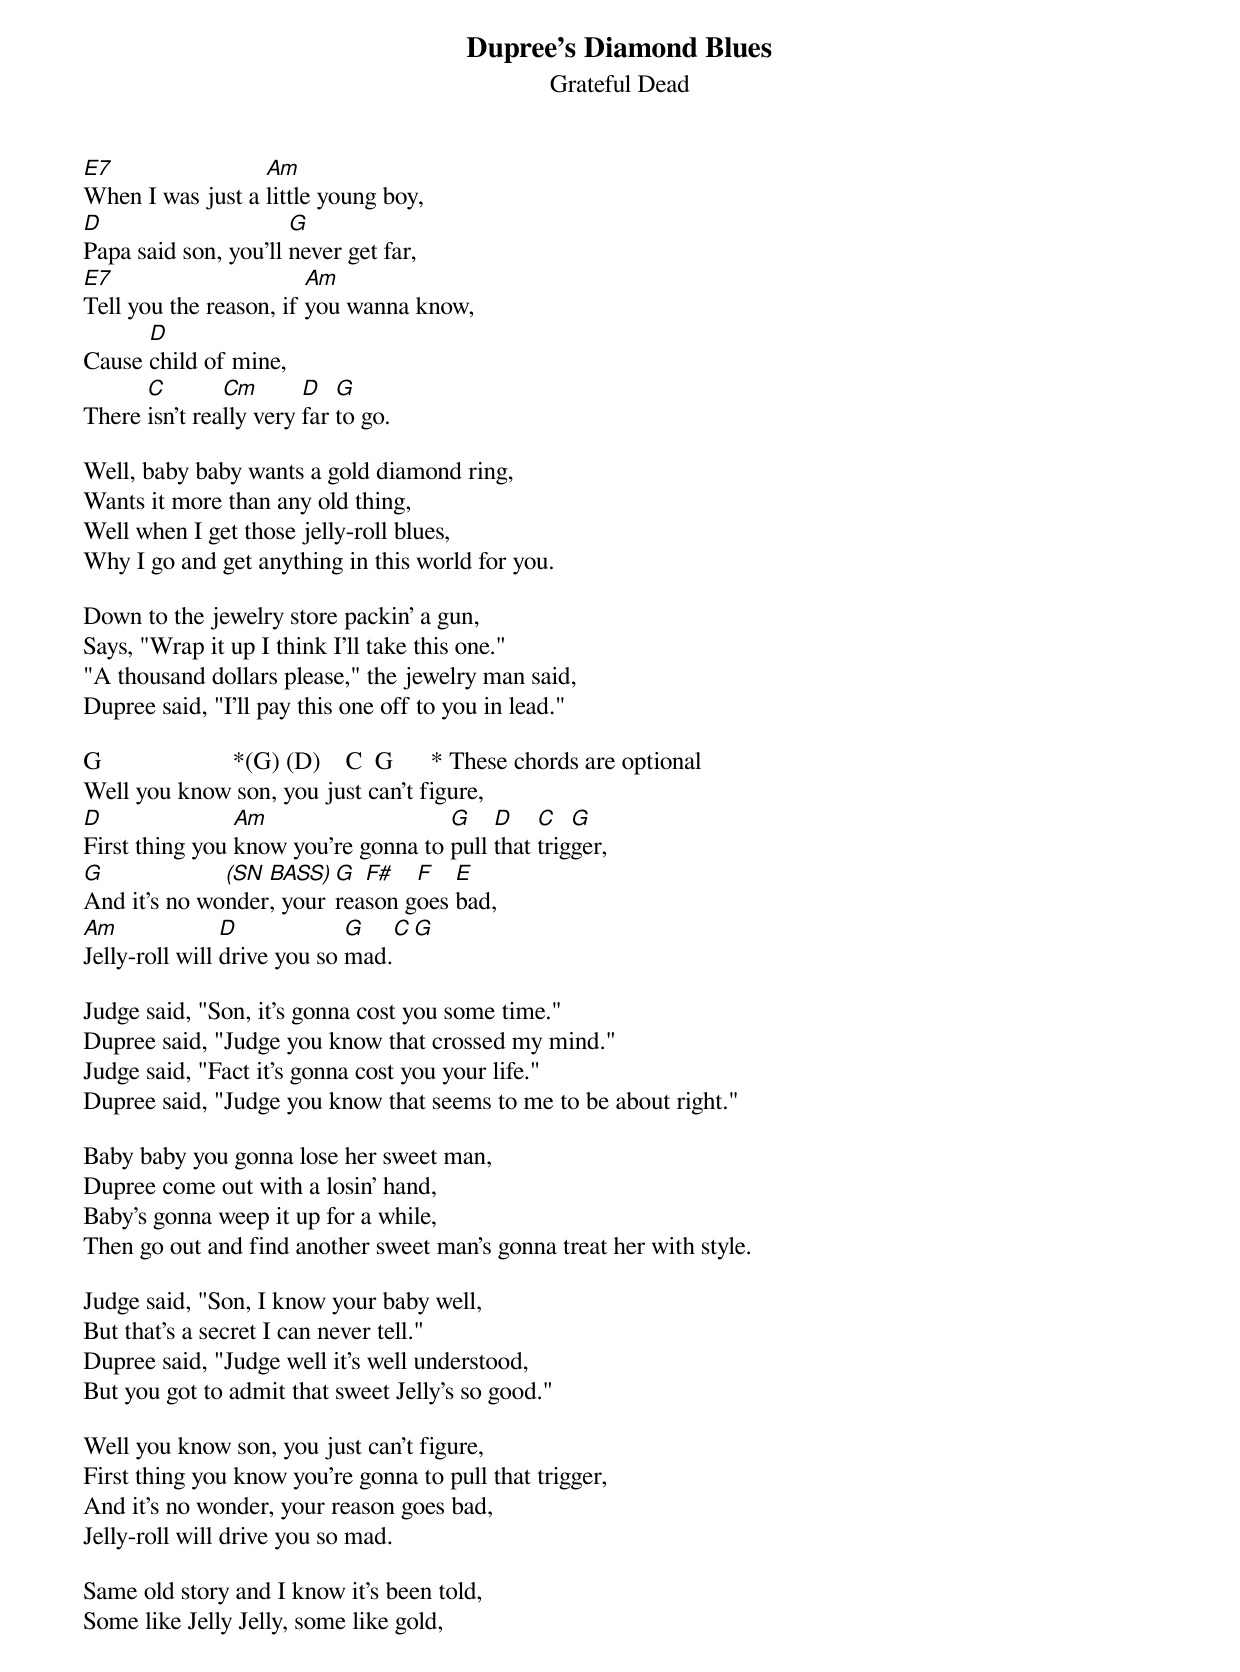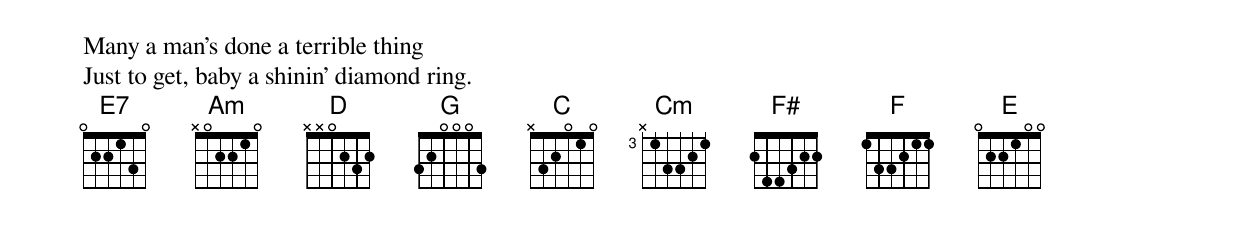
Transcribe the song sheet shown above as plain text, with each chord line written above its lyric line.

{t:Dupree's Diamond Blues}
{st: Grateful Dead}

E7                Am
When I was just a little young boy,
D                     G
Papa said son, you'll never get far,
E7                      Am
Tell you the reason, if you wanna know,
      D
Cause child of mine,
      C        Cm       D   G
There isn't really very far to go.

Well, baby baby wants a gold diamond ring,
Wants it more than any old thing,
Well when I get those jelly-roll blues,
Why I go and get anything in this world for you.

Down to the jewelry store packin' a gun,
Says, "Wrap it up I think I'll take this one."
"A thousand dollars please," the jewelry man said,
Dupree said, "I'll pay this one off to you in lead."

G                     *(G) (D)    C  G      * These chords are optional
Well you know son, you just can't figure,
D               Am                   G    D    C   G
First thing you know you're gonna to pull that trigger,
G             (SN BASS)  G  F#   F   E
And it's no wonder, your reason goes bad,
Am              D            G       C G
Jelly-roll will drive you so mad.

Judge said, "Son, it's gonna cost you some time."
Dupree said, "Judge you know that crossed my mind."
Judge said, "Fact it's gonna cost you your life."
Dupree said, "Judge you know that seems to me to be about right."

Baby baby you gonna lose her sweet man,
Dupree come out with a losin' hand,
Baby's gonna weep it up for a while,
Then go out and find another sweet man's gonna treat her with style.

Judge said, "Son, I know your baby well,
But that's a secret I can never tell."
Dupree said, "Judge well it's well understood,
But you got to admit that sweet Jelly's so good."

Well you know son, you just can't figure,
First thing you know you're gonna to pull that trigger,
And it's no wonder, your reason goes bad,
Jelly-roll will drive you so mad.

Same old story and I know it's been told,
Some like Jelly Jelly, some like gold,
Many a man's done a terrible thing
Just to get, baby a shinin' diamond ring.
